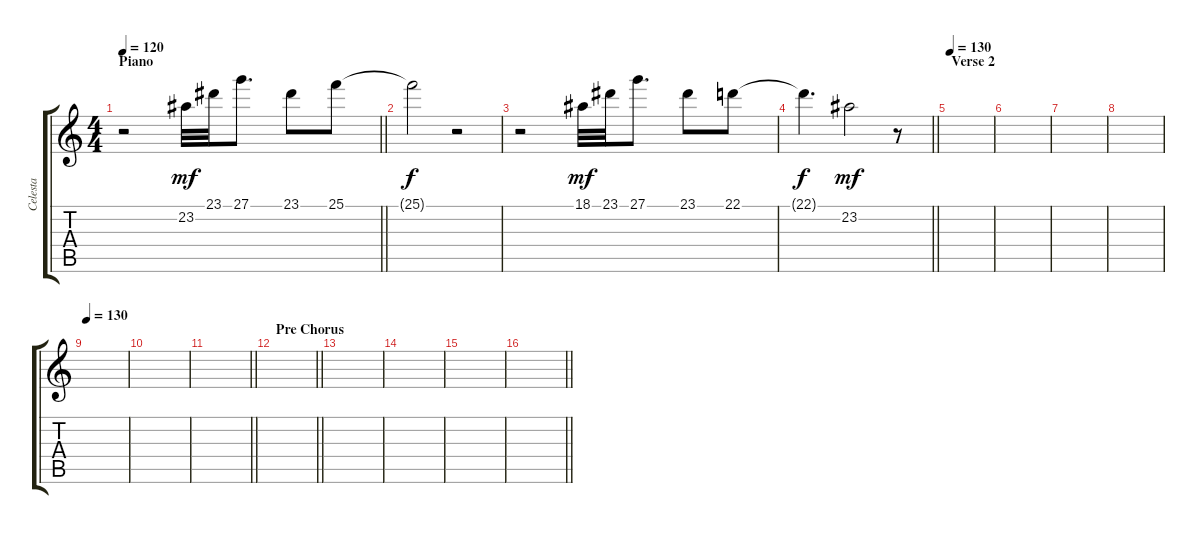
\track ("Celesta" "Celesta") {instrument celesta}
\staff {score tabs}
\tuning (E4 B3 G3 D3 A2 E2) {hide}
\ts (4 4)
\section ("" "Piano")
\tempo 120
\clef g2
\barLineRight lightlight
\ks c
r.2{dy mf} 23.2.32 23.1.32 27.1.8{d} 23.1.8 25.1.8 |
25.1{t}.2{dy f} r.2 |
r.2 18.1.32{dy mf} 23.1.32 27.1.8{d} 23.1.8 22.1.8 |
\barLineRight lightlight
22.1{t}.4{d dy f} 23.2.2{dy mf} r.8 |
\section ("" "Verse 2")
\tempo 130
|
|
|
|
\tempo 130
|
|
\barLineRight lightlight
|
\section ("" "Pre Chorus")
\barLineRight lightlight
|
|
|
|
\barLineRight lightlight
